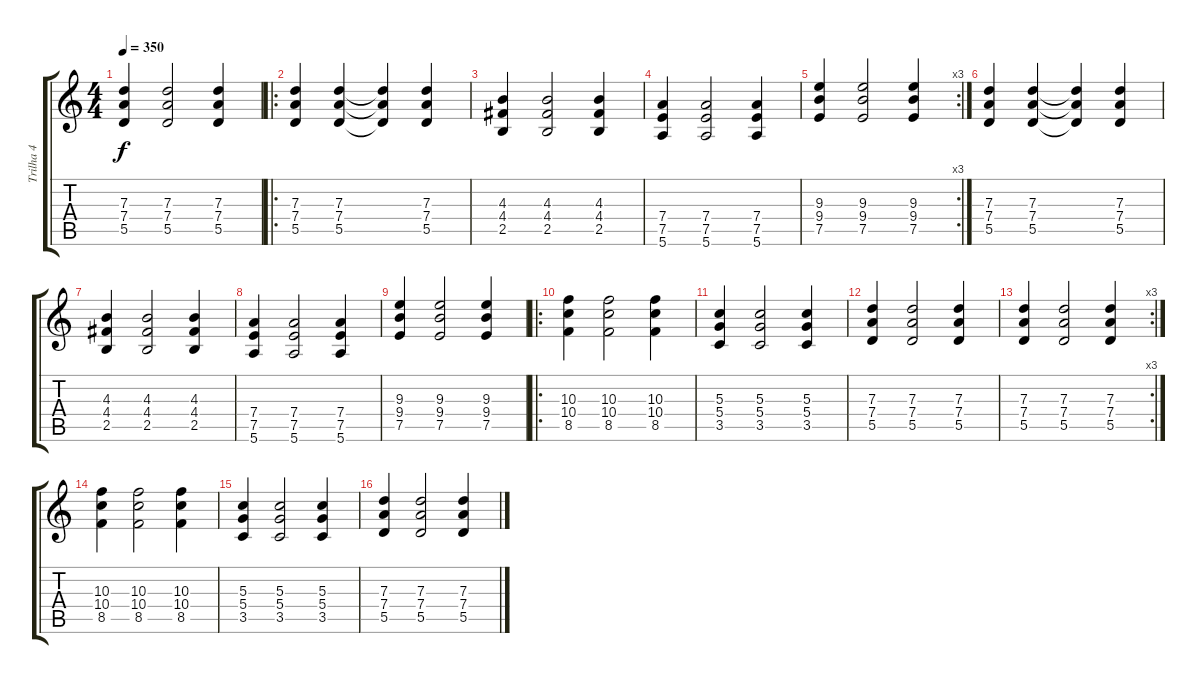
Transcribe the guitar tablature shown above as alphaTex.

\track ("Trilha 4" "Trilha 4") {instrument overdrivenguitar}
\staff {score tabs}
\tuning (E4 B3 G3 D3 A2 E2) {hide}
\ts (4 4)
\tempo 350
\clef g2
\ks c
(7.3 7.4 5.5).4{dy f} (7.3 7.4 5.5).2 (7.3 7.4 5.5).4 |
\ro
(7.3 7.4 5.5).4 (7.3 7.4 5.5).4 (7.3{t} 7.4{t} 5.5{t}).4 (7.3 7.4 5.5).4 |
(4.3 4.4 2.5).4 (4.3 4.4 2.5).2 (4.3 4.4 2.5).4 |
(7.4 7.5 5.6).4 (7.4 7.5 5.6).2 (7.4 7.5 5.6).4 |
\rc 3
(9.3 9.4 7.5).4 (9.3 9.4 7.5).2 (9.3 9.4 7.5).4 |
(7.3 7.4 5.5).4 (7.3 7.4 5.5).4 (7.3{t} 7.4{t} 5.5{t}).4 (7.3 7.4 5.5).4 |
(4.3 4.4 2.5).4 (4.3 4.4 2.5).2 (4.3 4.4 2.5).4 |
(7.4 7.5 5.6).4 (7.4 7.5 5.6).2 (7.4 7.5 5.6).4 |
(9.3 9.4 7.5).4 (9.3 9.4 7.5).2 (9.3 9.4 7.5).4 |
\ro
(10.3 10.4 8.5).4 (10.3 10.4 8.5).2 (10.3 10.4 8.5).4 |
(5.3 5.4 3.5).4 (5.3 5.4 3.5).2 (5.3 5.4 3.5).4 |
(7.3 7.4 5.5).4 (7.3 7.4 5.5).2 (7.3 7.4 5.5).4 |
\rc 3
(7.3 7.4 5.5).4 (7.3 7.4 5.5).2 (7.3 7.4 5.5).4 |
(10.3 10.4 8.5).4 (10.3 10.4 8.5).2 (10.3 10.4 8.5).4 |
(5.3 5.4 3.5).4 (5.3 5.4 3.5).2 (5.3 5.4 3.5).4 |
(7.3 7.4 5.5).4 (7.3 7.4 5.5).2 (7.3 7.4 5.5).4
